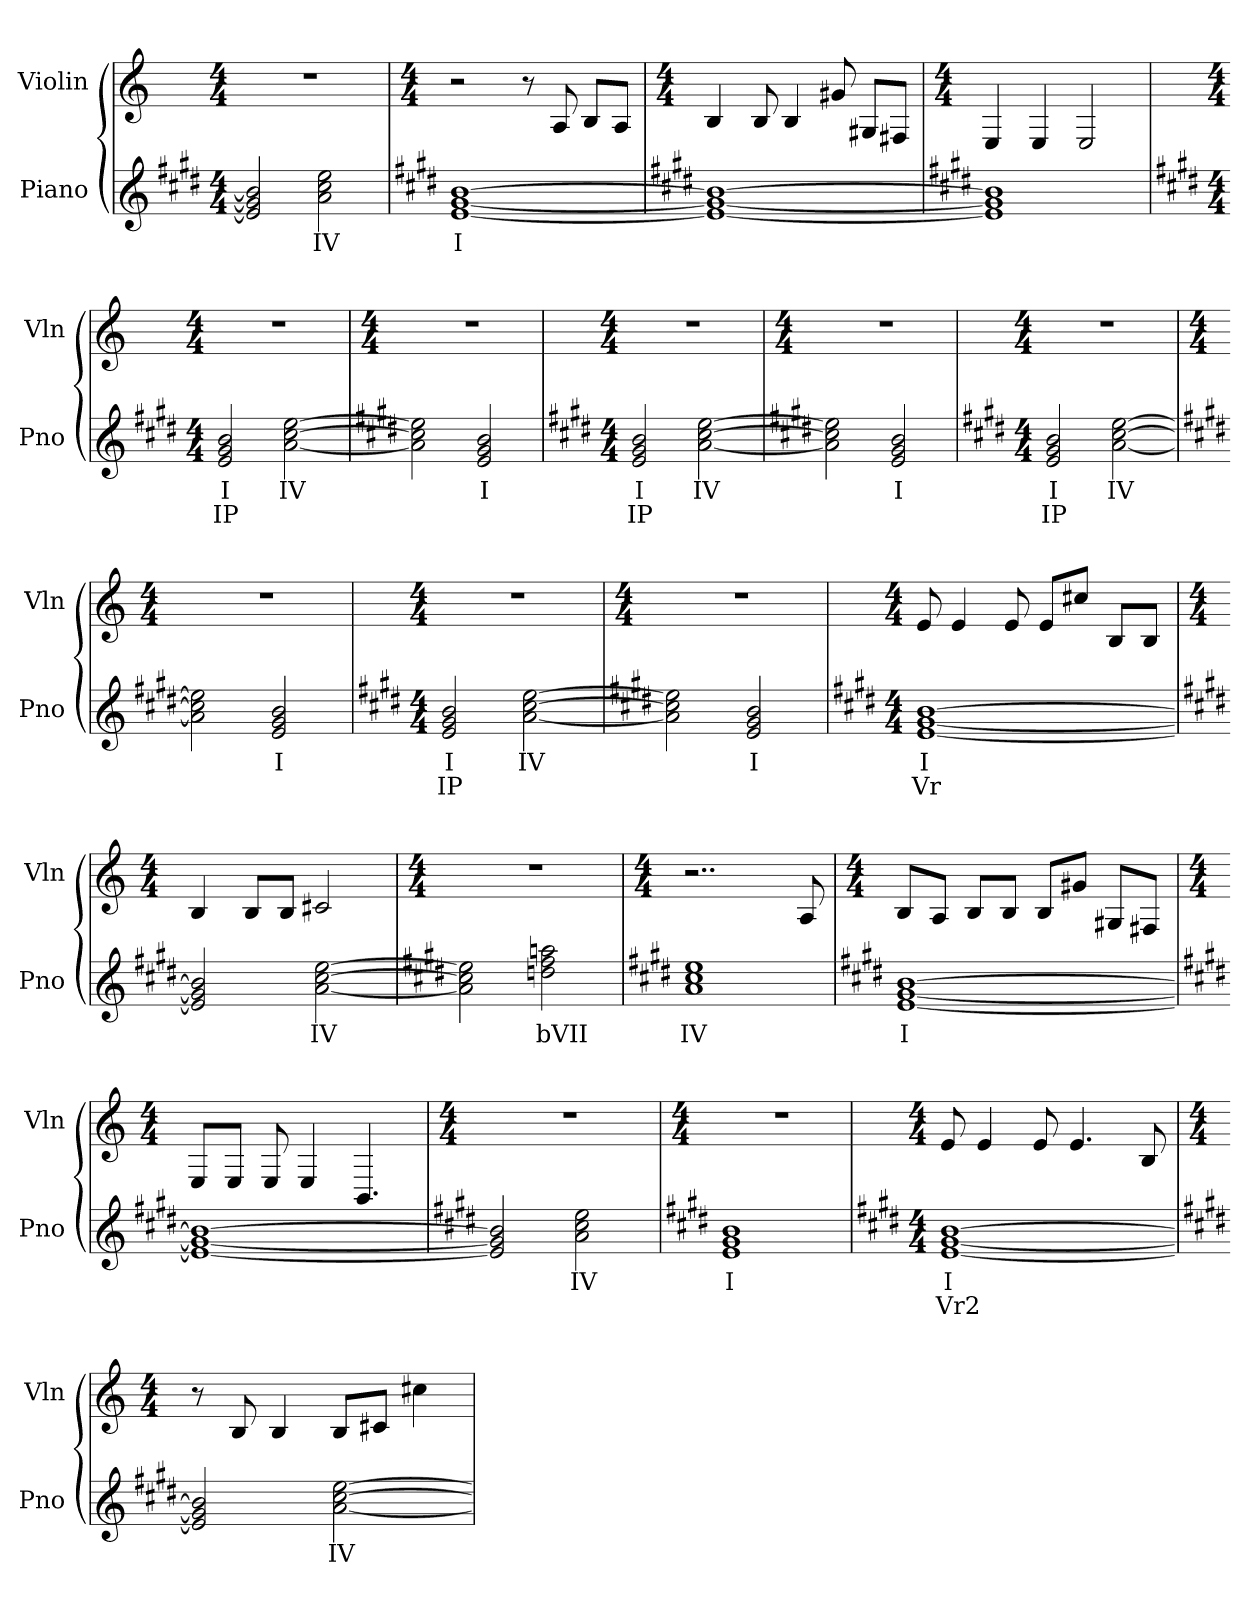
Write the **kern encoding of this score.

**kern	**text	**text	**kern
*part2	*part2	*part2	*part1
*staff2	*staff2	*staff2	*staff1
*I"Piano	*	*	*I"Violin
*I'Pno	*	*	*I'Vln
*k[f#c#g#d#]	*	*	*
*E:	*	*	*
*M4/4	*	*	*M4/4
=	=	=	=
2e] 2g#] 2b]	.	.	1r
2a 2cc# 2ee	IV	.	.
=	=	=	=
*k[f#c#g#d#]	*	*	*
*E:	*	*	*
*	*	*	*M4/4
[1e [1g# [1b	I	.	2r
.	.	.	8r
.	.	.	8A
.	.	.	8BL
.	.	.	8AJ
=	=	=	=
*k[f#c#g#d#]	*	*	*
*E:	*	*	*
*	*	*	*M4/4
1e_ 1g#_ 1b_	.	.	4B
.	.	.	8B
.	.	.	4B
.	.	.	8g#X
.	.	.	8G#XL
.	.	.	8F#XJ
=	=	=	=
*k[f#c#g#d#]	*	*	*
*E:	*	*	*
*	*	*	*M4/4
1e] 1g#] 1b]	.	.	4E
.	.	.	4E
.	.	.	2E
=	=	=	=
*k[f#c#g#d#]	*	*	*
*E:	*	*	*
*M4/4	*	*	*M4/4
2e 2g# 2b	I	IP	1r
[2a [2cc# [2ee	IV	.	.
=	=	=	=
*k[f#c#g#d#]	*	*	*
*E:	*	*	*
*	*	*	*M4/4
2a] 2cc#] 2ee]	.	.	1r
2e 2g# 2b	I	.	.
=	=	=	=
*k[f#c#g#d#]	*	*	*
*E:	*	*	*
*M4/4	*	*	*M4/4
2e 2g# 2b	I	IP	1r
[2a [2cc# [2ee	IV	.	.
=	=	=	=
*k[f#c#g#d#]	*	*	*
*E:	*	*	*
*	*	*	*M4/4
2a] 2cc#] 2ee]	.	.	1r
2e 2g# 2b	I	.	.
=	=	=	=
*k[f#c#g#d#]	*	*	*
*E:	*	*	*
*M4/4	*	*	*M4/4
2e 2g# 2b	I	IP	1r
[2a [2cc# [2ee	IV	.	.
=	=	=	=
*k[f#c#g#d#]	*	*	*
*E:	*	*	*
*	*	*	*M4/4
2a] 2cc#] 2ee]	.	.	1r
2e 2g# 2b	I	.	.
=	=	=	=
*k[f#c#g#d#]	*	*	*
*E:	*	*	*
*M4/4	*	*	*M4/4
2e 2g# 2b	I	IP	1r
[2a [2cc# [2ee	IV	.	.
=	=	=	=
*k[f#c#g#d#]	*	*	*
*E:	*	*	*
*	*	*	*M4/4
2a] 2cc#] 2ee]	.	.	1r
2e 2g# 2b	I	.	.
=	=	=	=
*k[f#c#g#d#]	*	*	*
*E:	*	*	*
*M4/4	*	*	*M4/4
[1e [1g# [1b	I	Vr	8e
.	.	.	4e
.	.	.	8e
.	.	.	8eL
.	.	.	8cc#XJ
.	.	.	8BL
.	.	.	8BJ
=	=	=	=
*k[f#c#g#d#]	*	*	*
*E:	*	*	*
*	*	*	*M4/4
2e] 2g#] 2b]	.	.	4B
.	.	.	8BL
.	.	.	8BJ
[2a [2cc# [2ee	IV	.	2c#X
=	=	=	=
*k[f#c#g#d#]	*	*	*
*E:	*	*	*
*	*	*	*M4/4
2a] 2cc#] 2ee]	.	.	1r
2ddn 2ff# 2aan	bVII	.	.
=	=	=	=
*k[f#c#g#d#]	*	*	*
*E:	*	*	*
*	*	*	*M4/4
1a 1cc# 1ee	IV	.	2..r
.	.	.	8A
=	=	=	=
*k[f#c#g#d#]	*	*	*
*E:	*	*	*
*	*	*	*M4/4
[1e [1g# [1b	I	.	8BL
.	.	.	8AJ
.	.	.	8BL
.	.	.	8BJ
.	.	.	8BL
.	.	.	8g#XJ
.	.	.	8G#XL
.	.	.	8F#XJ
=	=	=	=
*k[f#c#g#d#]	*	*	*
*E:	*	*	*
*	*	*	*M4/4
1e_ 1g#_ 1b_	.	.	8EL
.	.	.	8EJ
.	.	.	8E
.	.	.	4E
.	.	.	4.BB
=	=	=	=
*k[f#c#g#d#]	*	*	*
*E:	*	*	*
*	*	*	*M4/4
2e] 2g#] 2b]	.	.	1r
2a 2cc# 2ee	IV	.	.
=	=	=	=
*k[f#c#g#d#]	*	*	*
*E:	*	*	*
*	*	*	*M4/4
1e 1g# 1b	I	.	1r
=	=	=	=
*k[f#c#g#d#]	*	*	*
*E:	*	*	*
*M4/4	*	*	*M4/4
[1e [1g# [1b	I	Vr2	8e
.	.	.	4e
.	.	.	8e
.	.	.	4.e
.	.	.	8B
=	=	=	=
*k[f#c#g#d#]	*	*	*
*E:	*	*	*
*	*	*	*M4/4
2e] 2g#] 2b]	.	.	8r
.	.	.	8B
.	.	.	4B
[2a [2cc# [2ee	IV	.	8BL
.	.	.	8c#XJ
.	.	.	4cc#X
=	=	=	=
*-	*-	*-	*-
